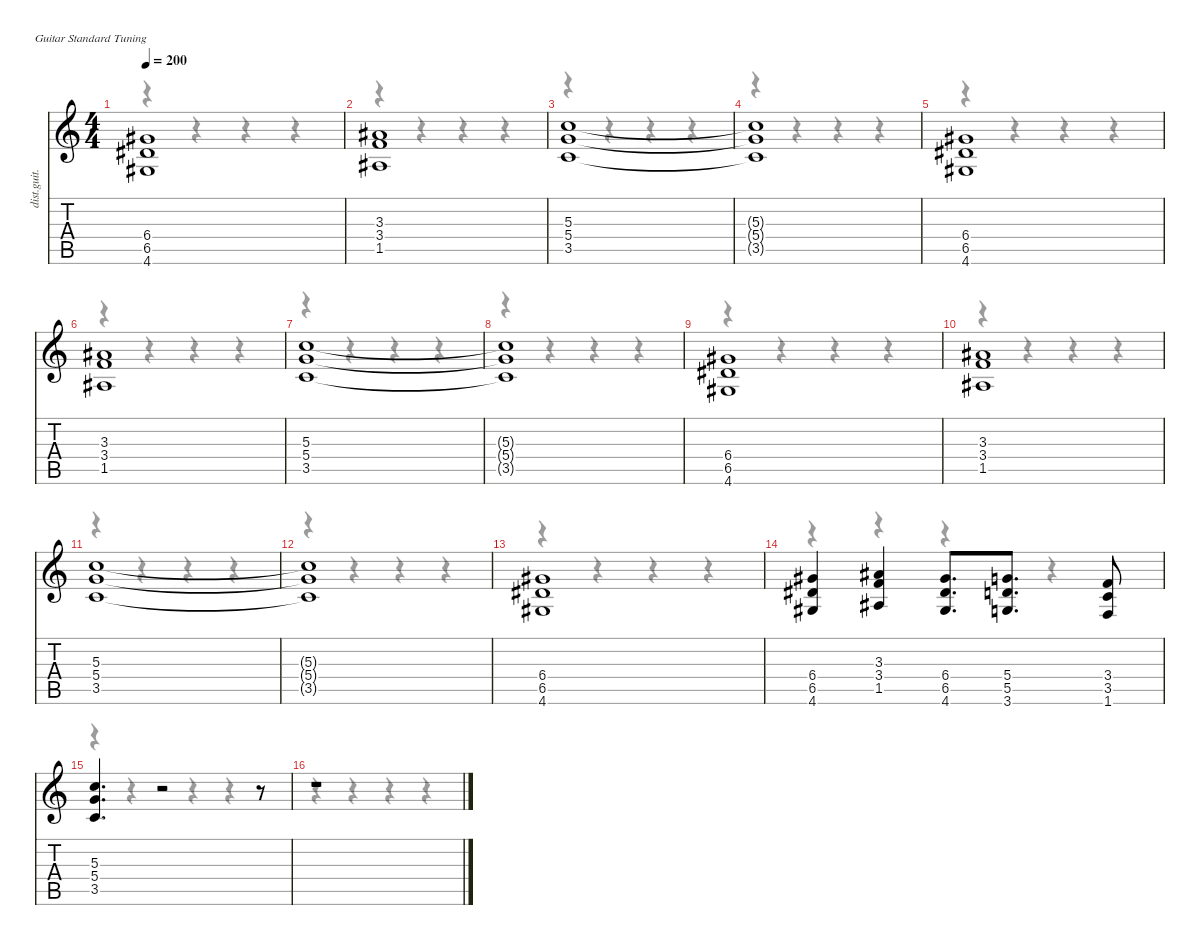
\defaultSystemsLayout 4
\hideDynamics
\bracketExtendMode nobrackets
\otherSystemsTrackNameOrientation horizontal
\track ("Sam Totman (Rythm Guitar)" "dist.guit.") {instrument distortionguitar}
\staff {score tabs}
\tuning (E4 B3 G3 D3 A2 E2)
\voice
\ts (4 4)
\tempo 200
\clef g2
\ks c
(6.4{acc #} 6.5{acc #} 4.6{acc #}).1{dy f} |
(3.3{acc #} 3.4 1.5{acc #}).1 |
(5.3 5.4 3.5).1 |
(5.3{t} 5.4{t} 3.5{t}).1 |
(6.4{acc #} 6.5{acc #} 4.6{acc #}).1 |
(3.3{acc #} 3.4 1.5{acc #}).1 |
(5.3 5.4 3.5).1 |
(5.3{t} 5.4{t} 3.5{t}).1 |
(6.4{acc #} 6.5{acc #} 4.6{acc #}).1 |
(3.3{acc #} 3.4 1.5{acc #}).1 |
(5.3 5.4 3.5).1 |
(5.3{t} 5.4{t} 3.5{t}).1 |
(6.4{acc #} 6.5{acc #} 4.6{acc #}).1 |
(6.4{acc #} 6.5{acc #} 4.6{acc #}).4 (3.3{acc #} 3.4 1.5{acc #}).4 (6.4{acc #} 6.5{acc #} 4.6{acc #}).8{d} (5.4 5.5 3.6).8{d} (3.4 3.5 1.6).8 |
(5.3 5.4 3.5).4{d} r.2 r.8 |
r.1
\voice
\clef g2
\ottava regular
\simile none
\ks c
r.4{dy mf} r.4 r.4 r.4 |
r.4 r.4 r.4 r.4 |
r.4 r.4 r.4 r.4 |
r.4 r.4 r.4 r.4 |
r.4 r.4 r.4 r.4 |
r.4 r.4 r.4 r.4 |
r.4 r.4 r.4 r.4 |
r.4 r.4 r.4 r.4 |
r.4 r.4 r.4 r.4 |
r.4 r.4 r.4 r.4 |
r.4 r.4 r.4 r.4 |
r.4 r.4 r.4 r.4 |
r.4 r.4 r.4 r.4 |
r.4 r.4 r.4 r.4 |
r.4 r.4 r.4 r.4 |
r.4 r.4 r.4 r.4
